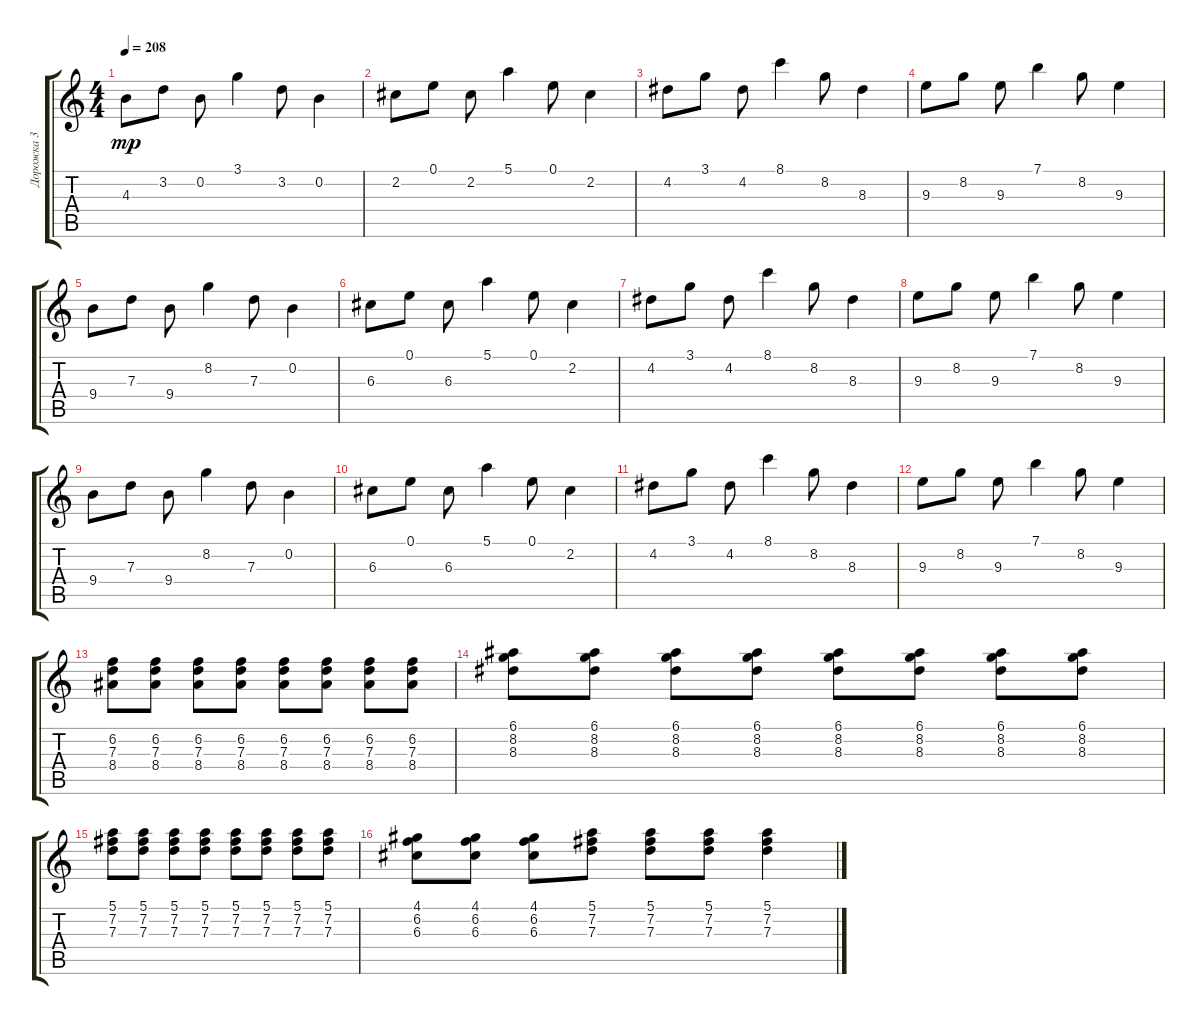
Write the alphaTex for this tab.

\track ("Дорожка 3" "Дорожка 3") {instrument overdrivenguitar}
\staff {score tabs}
\tuning (E4 B3 G3 D3 A2 E2) {hide}
\ts (4 4)
\tempo 208
\clef g2
\ks c
4.3.8{dy mp instrument overdrivenguitar} 3.2.8 0.2.8 3.1.4 3.2.8 0.2.4 |
2.2.8 0.1.8 2.2.8 5.1.4 0.1.8 2.2.4 |
4.2.8 3.1.8 4.2.8 8.1.4 8.2.8 8.3.4 |
9.3.8 8.2.8 9.3.8 7.1.4 8.2.8 9.3.4 |
9.4.8 7.3.8 9.4.8 8.2.4 7.3.8 0.2.4 |
6.3.8 0.1.8 6.3.8 5.1.4 0.1.8 2.2.4 |
4.2.8 3.1.8 4.2.8 8.1.4 8.2.8 8.3.4 |
9.3.8 8.2.8 9.3.8 7.1.4 8.2.8 9.3.4 |
9.4.8 7.3.8 9.4.8 8.2.4 7.3.8 0.2.4 |
6.3.8 0.1.8 6.3.8 5.1.4 0.1.8 2.2.4 |
4.2.8 3.1.8 4.2.8 8.1.4 8.2.8 8.3.4 |
9.3.8 8.2.8 9.3.8 7.1.4 8.2.8 9.3.4 |
(6.2 7.3 8.4).8 (6.2 7.3 8.4).8 (6.2 7.3 8.4).8 (6.2 7.3 8.4).8 (6.2 7.3 8.4).8 (6.2 7.3 8.4).8 (6.2 7.3 8.4).8 (6.2 7.3 8.4).8 |
(6.1 8.2 8.3).8 (6.1 8.2 8.3).8 (6.1 8.2 8.3).8 (6.1 8.2 8.3).8 (6.1 8.2 8.3).8 (6.1 8.2 8.3).8 (6.1 8.2 8.3).8 (6.1 8.2 8.3).8 |
(5.1 7.2 7.3).8 (5.1 7.2 7.3).8 (5.1 7.2 7.3).8 (5.1 7.2 7.3).8 (5.1 7.2 7.3).8 (5.1 7.2 7.3).8 (5.1 7.2 7.3).8 (5.1 7.2 7.3).8 |
(4.1 6.2 6.3).8 (4.1 6.2 6.3).8 (4.1 6.2 6.3).8 (5.1 7.2 7.3).8 (5.1 7.2 7.3).8 (5.1 7.2 7.3).8 (5.1 7.2 7.3).4
